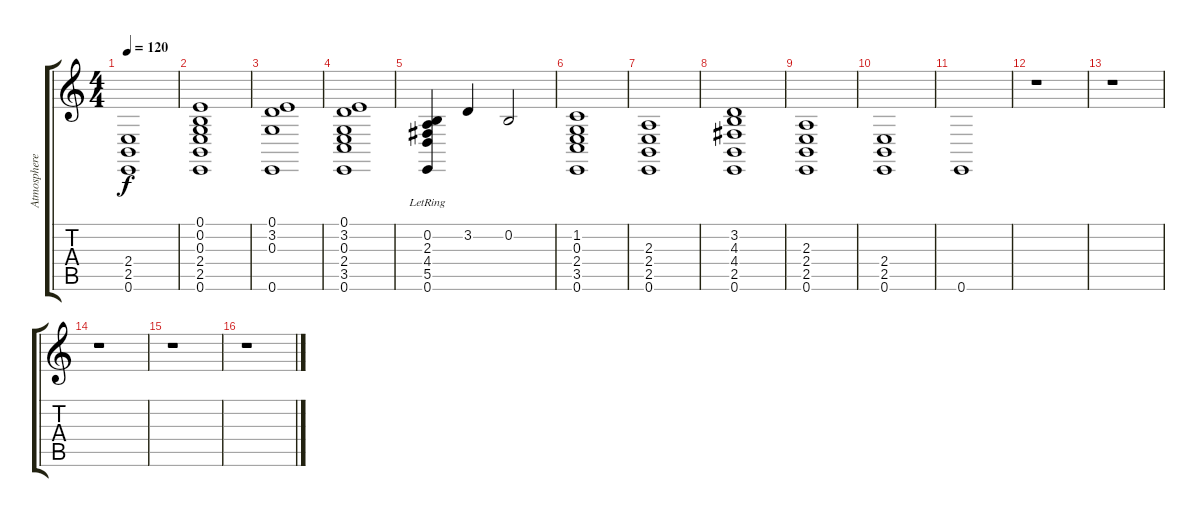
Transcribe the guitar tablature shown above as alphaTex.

\track ("Atmosphere" "Atmosphere") {instrument synthstrings1}
\staff {score tabs}
\tuning (E4 B3 G3 D3 A2 E2) {hide}
\ts (4 4)
\tempo 120
\clef g2
\ks c
(2.4 2.5 0.6).1{dy f} |
(0.1 0.2 0.3 2.4 2.5 0.6).1 |
(0.1 3.2 0.3 0.6).1 |
(0.1 3.2 0.3 2.4 3.5 0.6).1 |
(0.2 2.3{lr} 4.4{lr} 5.5{lr} 0.6{lr}).4 3.2.4 0.2.2 |
(1.2 0.3 2.4 3.5 0.6).1 |
(2.3 2.4 2.5 0.6).1 |
(3.2 4.3 4.4 2.5 0.6).1 |
(2.3 2.4 2.5 0.6).1 |
(2.4 2.5 0.6).1 |
0.6.1 |
r.1 |
r.1 |
r.1 |
r.1 |
r.1
